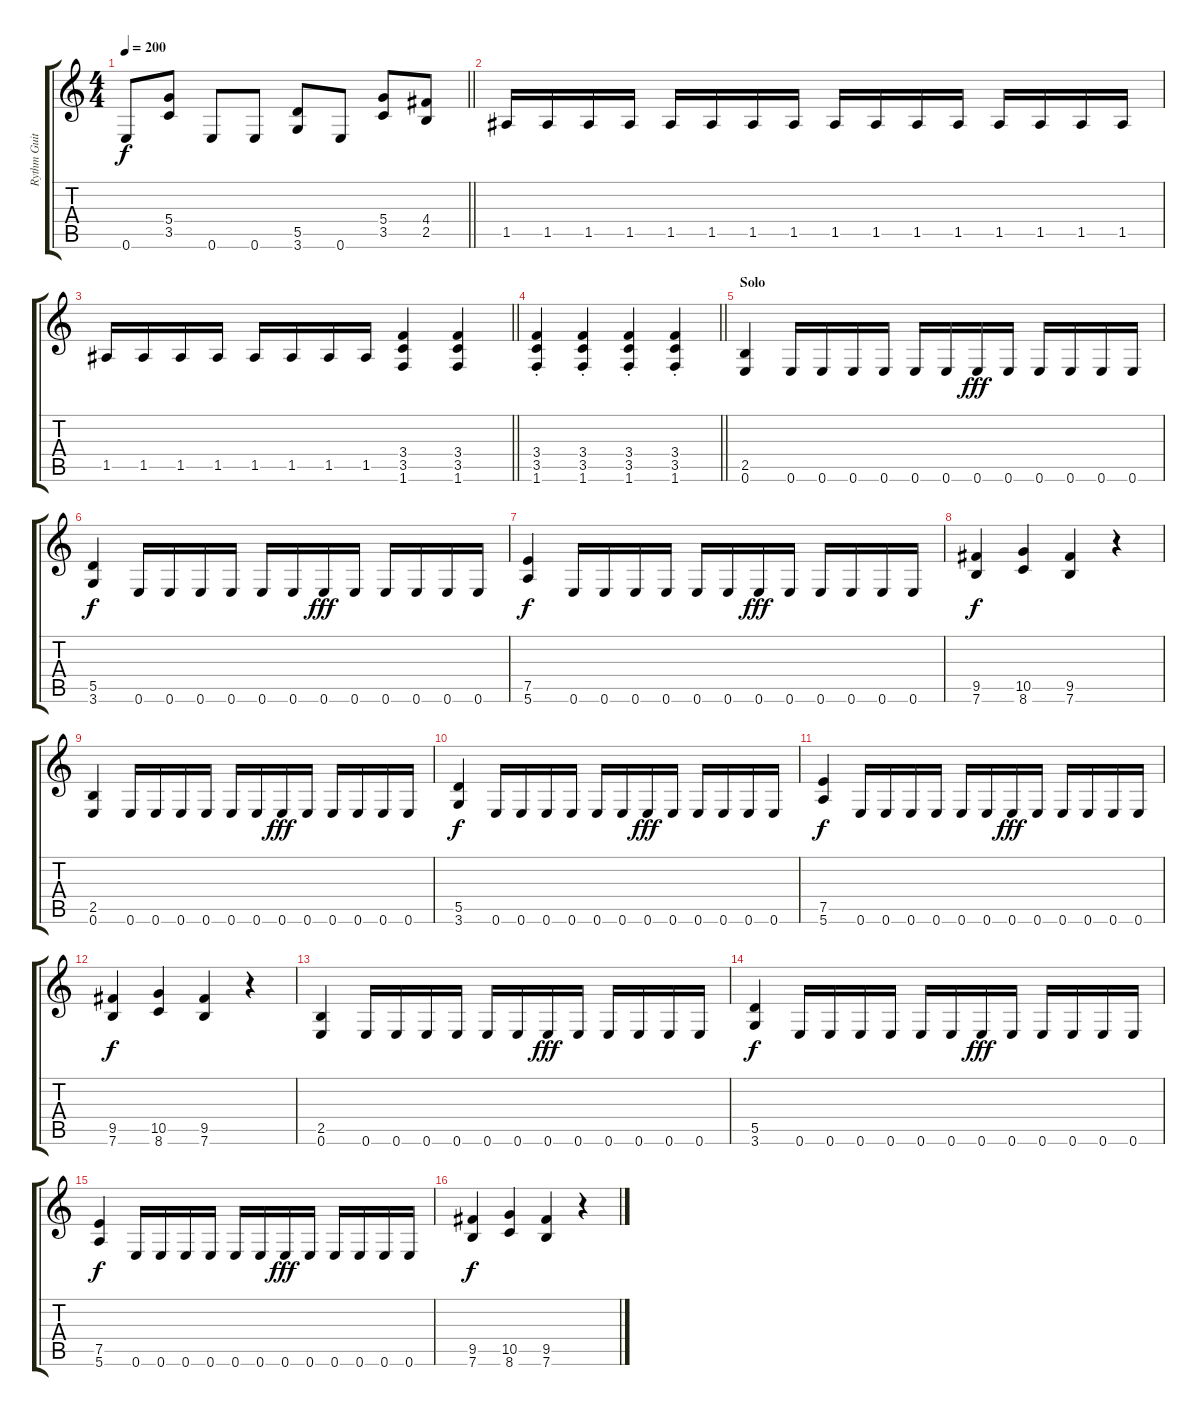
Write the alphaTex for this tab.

\track ("Rythm Guitar- Distortion" "Rythm Guit") {instrument distortionguitar}
\staff {score tabs}
\tuning (E4 B3 G3 D3 A2 E2) {hide}
\ts (4 4)
\tempo 200
\clef g2
\barLineRight lightlight
\ks c
0.6.8{dy f} (5.4 3.5).8 0.6.8 0.6.8 (5.5 3.6).8 0.6.8 (5.4 3.5).8 (4.4 2.5).8 |
1.5.16 1.5.16 1.5.16 1.5.16 1.5.16 1.5.16 1.5.16 1.5.16 1.5.16 1.5.16 1.5.16 1.5.16 1.5.16 1.5.16 1.5.16 1.5.16 |
\barLineRight lightlight
1.5.16 1.5.16 1.5.16 1.5.16 1.5.16 1.5.16 1.5.16 1.5.16 (3.4 3.5 1.6).4 (3.4 3.5 1.6).4 |
\barLineRight lightlight
(3.4{st} 3.5{st} 1.6{st}).4 (3.4{st} 3.5{st} 1.6{st}).4 (3.4{st} 3.5{st} 1.6{st}).4 (3.4{st} 3.5{st} 1.6{st}).4 |
\section ("" "Solo")
(2.5 0.6).4 0.6.16 0.6.16 0.6.16 0.6.16 0.6.16 0.6.16 0.6.16{dy fff} 0.6.16 0.6.16 0.6.16 0.6.16 0.6.16 |
(5.5 3.6).4{dy f} 0.6.16 0.6.16 0.6.16 0.6.16 0.6.16 0.6.16 0.6.16{dy fff} 0.6.16 0.6.16 0.6.16 0.6.16 0.6.16 |
(7.5 5.6).4{dy f} 0.6.16 0.6.16 0.6.16 0.6.16 0.6.16 0.6.16 0.6.16{dy fff} 0.6.16 0.6.16 0.6.16 0.6.16 0.6.16 |
(9.5 7.6).4{dy f} (10.5 8.6).4 (9.5 7.6).4 r.4 |
(2.5 0.6).4 0.6.16 0.6.16 0.6.16 0.6.16 0.6.16 0.6.16 0.6.16{dy fff} 0.6.16 0.6.16 0.6.16 0.6.16 0.6.16 |
(5.5 3.6).4{dy f} 0.6.16 0.6.16 0.6.16 0.6.16 0.6.16 0.6.16 0.6.16{dy fff} 0.6.16 0.6.16 0.6.16 0.6.16 0.6.16 |
(7.5 5.6).4{dy f} 0.6.16 0.6.16 0.6.16 0.6.16 0.6.16 0.6.16 0.6.16{dy fff} 0.6.16 0.6.16 0.6.16 0.6.16 0.6.16 |
(9.5 7.6).4{dy f} (10.5 8.6).4 (9.5 7.6).4 r.4 |
(2.5 0.6).4 0.6.16 0.6.16 0.6.16 0.6.16 0.6.16 0.6.16 0.6.16{dy fff} 0.6.16 0.6.16 0.6.16 0.6.16 0.6.16 |
(5.5 3.6).4{dy f} 0.6.16 0.6.16 0.6.16 0.6.16 0.6.16 0.6.16 0.6.16{dy fff} 0.6.16 0.6.16 0.6.16 0.6.16 0.6.16 |
(7.5 5.6).4{dy f} 0.6.16 0.6.16 0.6.16 0.6.16 0.6.16 0.6.16 0.6.16{dy fff} 0.6.16 0.6.16 0.6.16 0.6.16 0.6.16 |
(9.5 7.6).4{dy f} (10.5 8.6).4 (9.5 7.6).4 r.4
